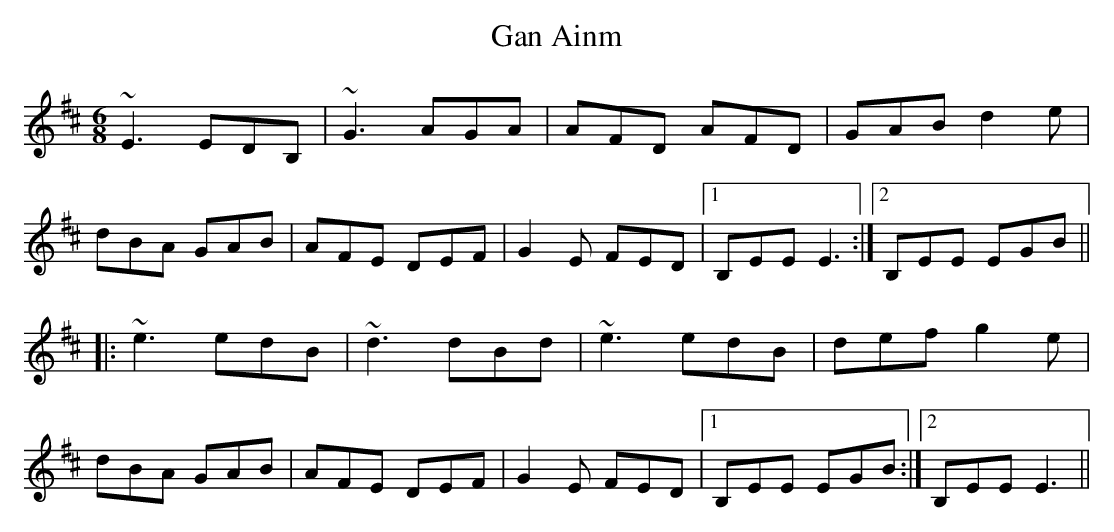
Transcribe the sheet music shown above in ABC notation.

X:1
T:Gan Ainm
M:6/8
L:1/8
K:Edor
~E3 EDB,|~G3 AGA|AFD AFD|GAB d2e|!
dBA GAB|AFE DEF|G2E FED|1 B,EE E3:|2 B,EE EGB||!
|:~e3 edB|~d3 dBd|~e3 edB|def g2e|!
dBA GAB|AFE DEF|G2E FED|1 B,EE EGB:|2 B,EE E3||!
